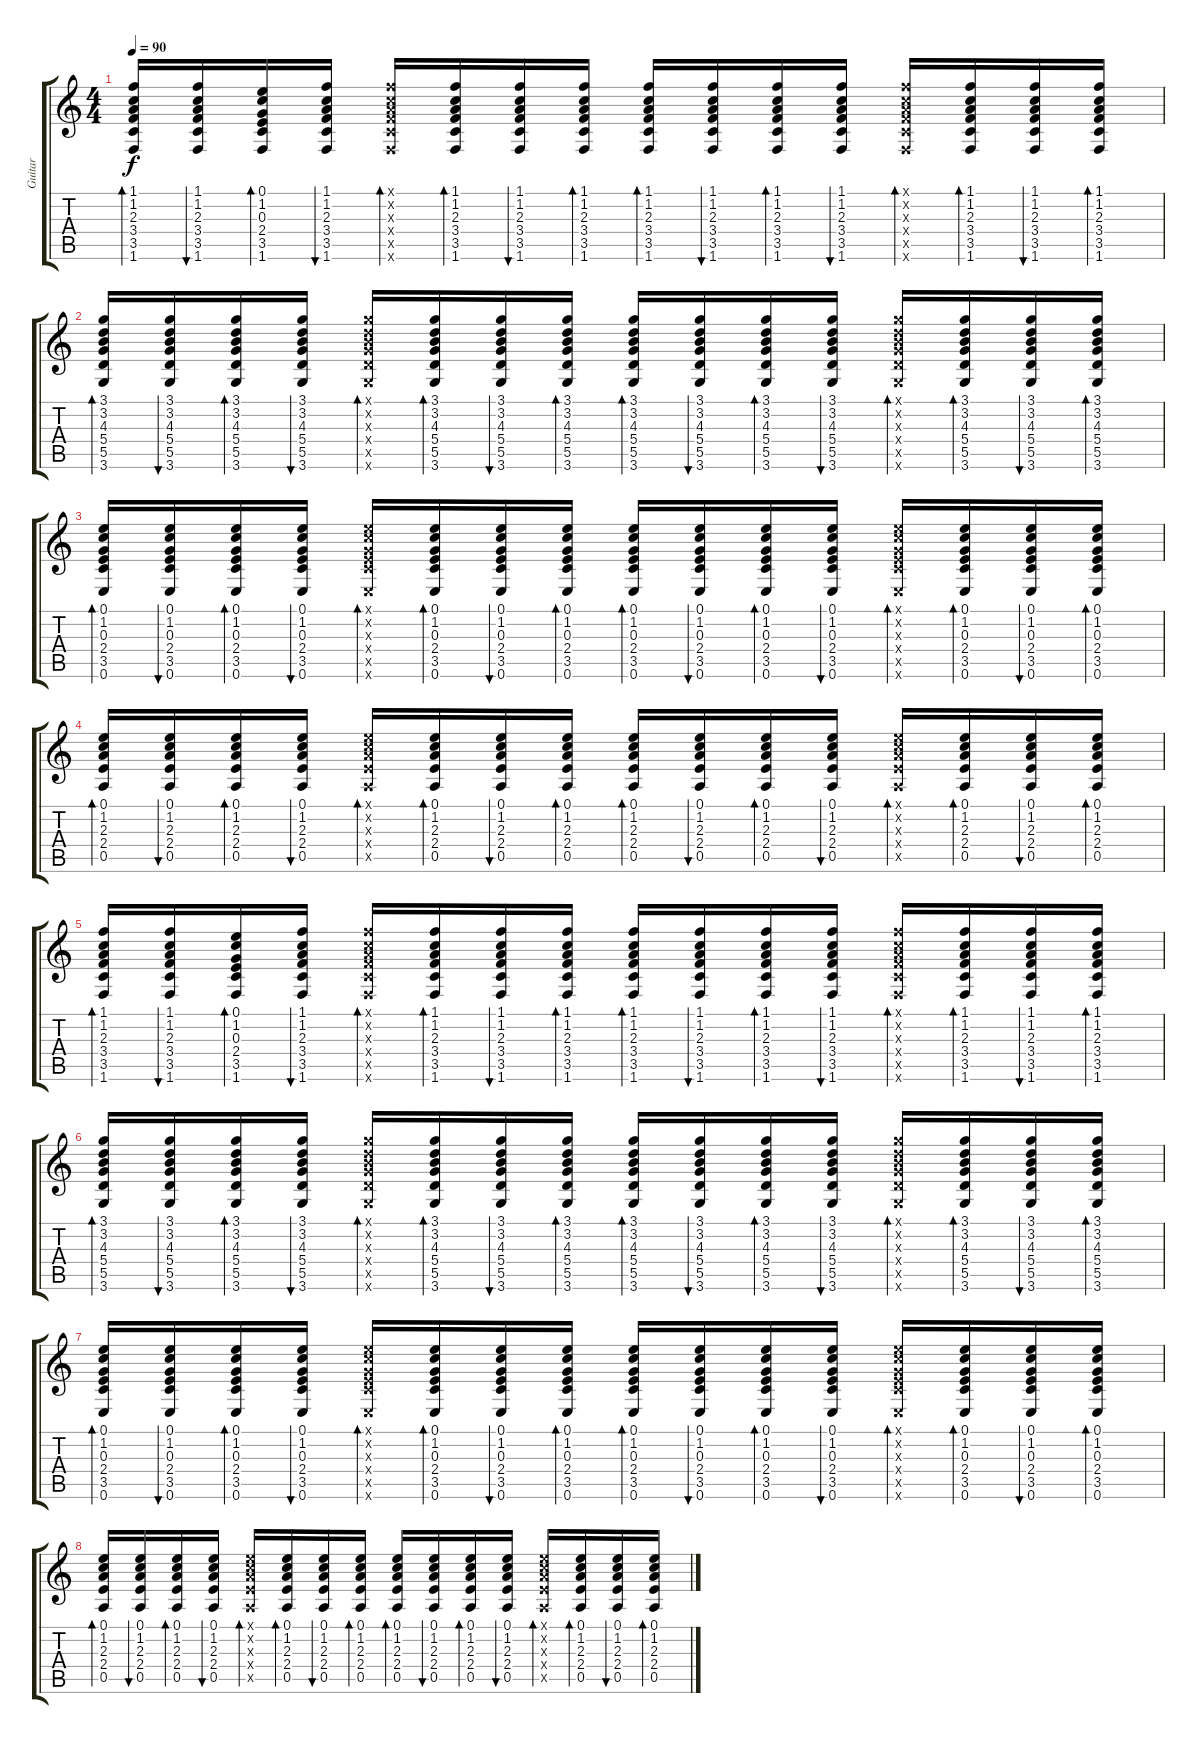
\track ("Guitar" "Guitar") {instrument acousticguitarnylon}
\staff {score tabs}
\tuning (E4 B3 G3 D3 A2 E2) {hide}
\ts (4 4)
\tempo 90
\clef g2
\ks c
(1.1 1.2 2.3 3.4 3.5 1.6).16{bd 60 dy f} (1.1 1.2 2.3 3.4 3.5 1.6).16{bu 60} (0.1 1.2 0.3 2.4 3.5 1.6).16{bd 60} (1.1 1.2 2.3 3.4 3.5 1.6).16{bu 60} (1.1{x} 1.2{x} 2.3{x} 3.4{x} 3.5{x} 1.6{x}).16{bd 60} (1.1 1.2 2.3 3.4 3.5 1.6).16{bd 60} (1.1 1.2 2.3 3.4 3.5 1.6).16{bu 60} (1.1 1.2 2.3 3.4 3.5 1.6).16{bd 60} (1.1 1.2 2.3 3.4 3.5 1.6).16{bd 60} (1.1 1.2 2.3 3.4 3.5 1.6).16{bu 60} (1.1 1.2 2.3 3.4 3.5 1.6).16{bd 60} (1.1 1.2 2.3 3.4 3.5 1.6).16{bu 60} (1.1{x} 1.2{x} 2.3{x} 3.4{x} 3.5{x} 1.6{x}).16{bd 60} (1.1 1.2 2.3 3.4 3.5 1.6).16{bd 60} (1.1 1.2 2.3 3.4 3.5 1.6).16{bu 60} (1.1 1.2 2.3 3.4 3.5 1.6).16{bd 60} |
(3.1 3.2 4.3 5.4 5.5 3.6).16{bd 60} (3.1 3.2 4.3 5.4 5.5 3.6).16{bu 60} (3.1 3.2 4.3 5.4 5.5 3.6).16{bd 60} (3.1 3.2 4.3 5.4 5.5 3.6).16{bu 60} (3.1{x} 3.2{x} 4.3{x} 5.4{x} 5.5{x} 3.6{x}).16{bd 60} (3.1 3.2 4.3 5.4 5.5 3.6).16{bd 60} (3.1 3.2 4.3 5.4 5.5 3.6).16{bu 60} (3.1 3.2 4.3 5.4 5.5 3.6).16{bd 60} (3.1 3.2 4.3 5.4 5.5 3.6).16{bd 60} (3.1 3.2 4.3 5.4 5.5 3.6).16{bu 60} (3.1 3.2 4.3 5.4 5.5 3.6).16{bd 60} (3.1 3.2 4.3 5.4 5.5 3.6).16{bu 60} (3.1{x} 3.2{x} 4.3{x} 5.4{x} 5.5{x} 3.6{x}).16{bd 60} (3.1 3.2 4.3 5.4 5.5 3.6).16{bd 60} (3.1 3.2 4.3 5.4 5.5 3.6).16{bu 60} (3.1 3.2 4.3 5.4 5.5 3.6).16{bd 60} |
(0.1 1.2 0.3 2.4 3.5 0.6).16{bd 60} (0.1 1.2 0.3 2.4 3.5 0.6).16{bu 60} (0.1 1.2 0.3 2.4 3.5 0.6).16{bd 60} (0.1 1.2 0.3 2.4 3.5 0.6).16{bu 60} (0.1{x} 1.2{x} 0.3{x} 2.4{x} 3.5{x} 0.6{x}).16{bd 60} (0.1 1.2 0.3 2.4 3.5 0.6).16{bd 60} (0.1 1.2 0.3 2.4 3.5 0.6).16{bu 60} (0.1 1.2 0.3 2.4 3.5 0.6).16{bd 60} (0.1 1.2 0.3 2.4 3.5 0.6).16{bd 60} (0.1 1.2 0.3 2.4 3.5 0.6).16{bu 60} (0.1 1.2 0.3 2.4 3.5 0.6).16{bd 60} (0.1 1.2 0.3 2.4 3.5 0.6).16{bu 60} (0.1{x} 1.2{x} 0.3{x} 2.4{x} 3.5{x} 0.6{x}).16{bd 60} (0.1 1.2 0.3 2.4 3.5 0.6).16{bd 60} (0.1 1.2 0.3 2.4 3.5 0.6).16{bu 60} (0.1 1.2 0.3 2.4 3.5 0.6).16{bd 60} |
(0.1 1.2 2.3 2.4 0.5).16{bd 60} (0.1 1.2 2.3 2.4 0.5).16{bu 60} (0.1 1.2 2.3 2.4 0.5).16{bd 60} (0.1 1.2 2.3 2.4 0.5).16{bu 60} (0.1{x} 1.2{x} 2.3{x} 2.4{x} 0.5{x}).16{bd 60} (0.1 1.2 2.3 2.4 0.5).16{bd 60} (0.1 1.2 2.3 2.4 0.5).16{bu 60} (0.1 1.2 2.3 2.4 0.5).16{bd 60} (0.1 1.2 2.3 2.4 0.5).16{bd 60} (0.1 1.2 2.3 2.4 0.5).16{bu 60} (0.1 1.2 2.3 2.4 0.5).16{bd 60} (0.1 1.2 2.3 2.4 0.5).16{bu 60} (0.1{x} 1.2{x} 2.3{x} 2.4{x} 0.5{x}).16{bd 60} (0.1 1.2 2.3 2.4 0.5).16{bd 60} (0.1 1.2 2.3 2.4 0.5).16{bu 60} (0.1 1.2 2.3 2.4 0.5).16{bd 60} |
(1.1 1.2 2.3 3.4 3.5 1.6).16{bd 60} (1.1 1.2 2.3 3.4 3.5 1.6).16{bu 60} (0.1 1.2 0.3 2.4 3.5 1.6).16{bd 60} (1.1 1.2 2.3 3.4 3.5 1.6).16{bu 60} (1.1{x} 1.2{x} 2.3{x} 3.4{x} 3.5{x} 1.6{x}).16{bd 60} (1.1 1.2 2.3 3.4 3.5 1.6).16{bd 60} (1.1 1.2 2.3 3.4 3.5 1.6).16{bu 60} (1.1 1.2 2.3 3.4 3.5 1.6).16{bd 60} (1.1 1.2 2.3 3.4 3.5 1.6).16{bd 60} (1.1 1.2 2.3 3.4 3.5 1.6).16{bu 60} (1.1 1.2 2.3 3.4 3.5 1.6).16{bd 60} (1.1 1.2 2.3 3.4 3.5 1.6).16{bu 60} (1.1{x} 1.2{x} 2.3{x} 3.4{x} 3.5{x} 1.6{x}).16{bd 60} (1.1 1.2 2.3 3.4 3.5 1.6).16{bd 60} (1.1 1.2 2.3 3.4 3.5 1.6).16{bu 60} (1.1 1.2 2.3 3.4 3.5 1.6).16{bd 60} |
(3.1 3.2 4.3 5.4 5.5 3.6).16{bd 60} (3.1 3.2 4.3 5.4 5.5 3.6).16{bu 60} (3.1 3.2 4.3 5.4 5.5 3.6).16{bd 60} (3.1 3.2 4.3 5.4 5.5 3.6).16{bu 60} (3.1{x} 3.2{x} 4.3{x} 5.4{x} 5.5{x} 3.6{x}).16{bd 60} (3.1 3.2 4.3 5.4 5.5 3.6).16{bd 60} (3.1 3.2 4.3 5.4 5.5 3.6).16{bu 60} (3.1 3.2 4.3 5.4 5.5 3.6).16{bd 60} (3.1 3.2 4.3 5.4 5.5 3.6).16{bd 60} (3.1 3.2 4.3 5.4 5.5 3.6).16{bu 60} (3.1 3.2 4.3 5.4 5.5 3.6).16{bd 60} (3.1 3.2 4.3 5.4 5.5 3.6).16{bu 60} (3.1{x} 3.2{x} 4.3{x} 5.4{x} 5.5{x} 3.6{x}).16{bd 60} (3.1 3.2 4.3 5.4 5.5 3.6).16{bd 60} (3.1 3.2 4.3 5.4 5.5 3.6).16{bu 60} (3.1 3.2 4.3 5.4 5.5 3.6).16{bd 60} |
(0.1 1.2 0.3 2.4 3.5 0.6).16{bd 60} (0.1 1.2 0.3 2.4 3.5 0.6).16{bu 60} (0.1 1.2 0.3 2.4 3.5 0.6).16{bd 60} (0.1 1.2 0.3 2.4 3.5 0.6).16{bu 60} (0.1{x} 1.2{x} 0.3{x} 2.4{x} 3.5{x} 0.6{x}).16{bd 60} (0.1 1.2 0.3 2.4 3.5 0.6).16{bd 60} (0.1 1.2 0.3 2.4 3.5 0.6).16{bu 60} (0.1 1.2 0.3 2.4 3.5 0.6).16{bd 60} (0.1 1.2 0.3 2.4 3.5 0.6).16{bd 60} (0.1 1.2 0.3 2.4 3.5 0.6).16{bu 60} (0.1 1.2 0.3 2.4 3.5 0.6).16{bd 60} (0.1 1.2 0.3 2.4 3.5 0.6).16{bu 60} (0.1{x} 1.2{x} 0.3{x} 2.4{x} 3.5{x} 0.6{x}).16{bd 60} (0.1 1.2 0.3 2.4 3.5 0.6).16{bd 60} (0.1 1.2 0.3 2.4 3.5 0.6).16{bu 60} (0.1 1.2 0.3 2.4 3.5 0.6).16{bd 60} |
(0.1 1.2 2.3 2.4 0.5).16{bd 60} (0.1 1.2 2.3 2.4 0.5).16{bu 60} (0.1 1.2 2.3 2.4 0.5).16{bd 60} (0.1 1.2 2.3 2.4 0.5).16{bu 60} (0.1{x} 1.2{x} 2.3{x} 2.4{x} 0.5{x}).16{bd 60} (0.1 1.2 2.3 2.4 0.5).16{bd 60} (0.1 1.2 2.3 2.4 0.5).16{bu 60} (0.1 1.2 2.3 2.4 0.5).16{bd 60} (0.1 1.2 2.3 2.4 0.5).16{bd 60} (0.1 1.2 2.3 2.4 0.5).16{bu 60} (0.1 1.2 2.3 2.4 0.5).16{bd 60} (0.1 1.2 2.3 2.4 0.5).16{bu 60} (0.1{x} 1.2{x} 2.3{x} 2.4{x} 0.5{x}).16{bd 60} (0.1 1.2 2.3 2.4 0.5).16{bd 60} (0.1 1.2 2.3 2.4 0.5).16{bu 60} (0.1 1.2 2.3 2.4 0.5).16{bd 60}
